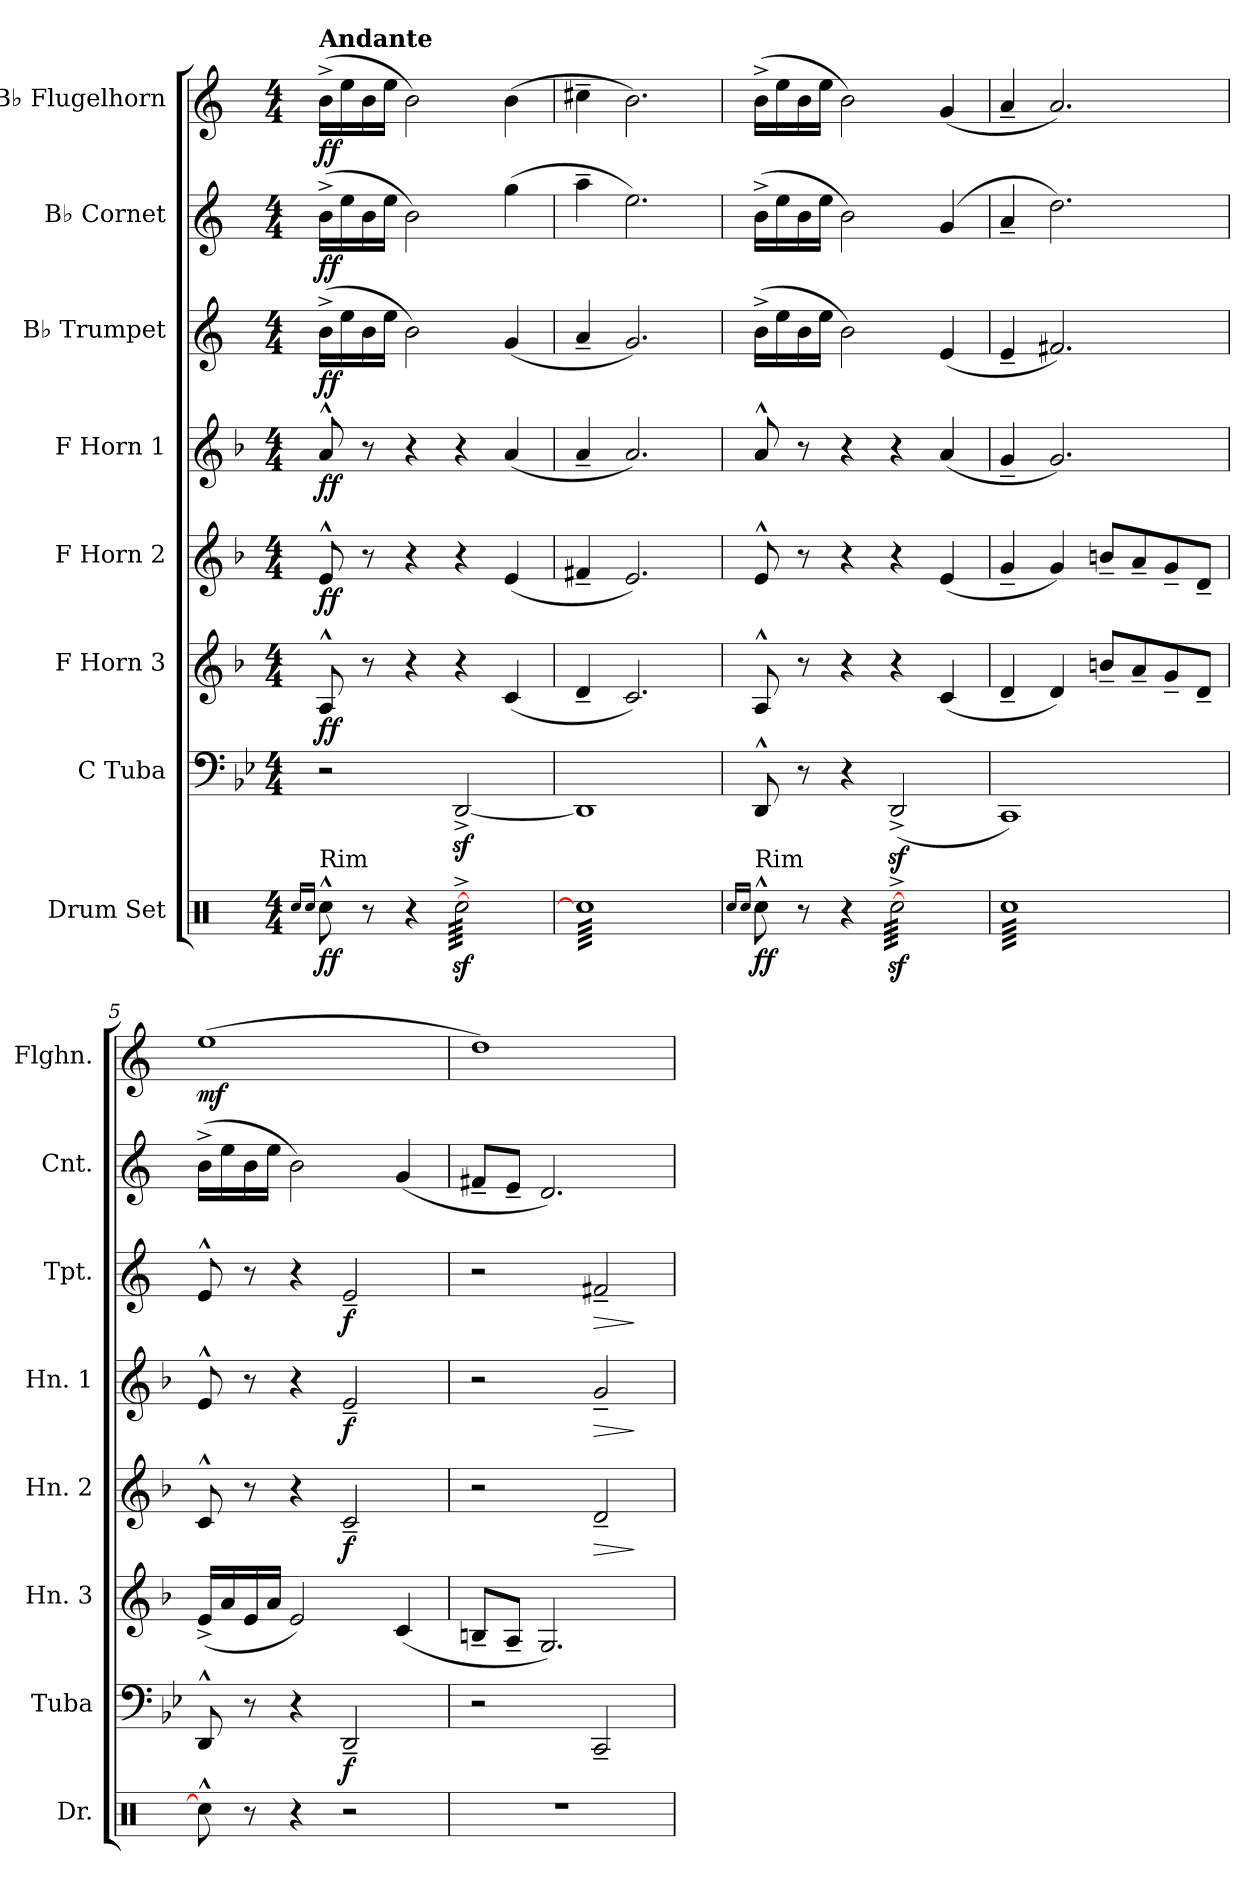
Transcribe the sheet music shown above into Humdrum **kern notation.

**kern	**dynam	**kern	**dynam	**kern	**dynam	**kern	**dynam	**kern	**dynam	**kern	**dynam	**kern	**dynam	**kern	**dynam
*part8	*part8	*part7	*part7	*part6	*part6	*part5	*part5	*part4	*part4	*part3	*part3	*part2	*part2	*part1	*part1
*staff8	*staff8	*staff7	*staff7	*staff6	*staff6	*staff5	*staff5	*staff4	*staff4	*staff3	*staff3	*staff2	*staff2	*staff1	*staff1
*I"Drum Set	*	*I"C Tuba	*	*I"F Horn 3	*	*I"F Horn 2	*	*I"F Horn 1	*	*I"B♭ Trumpet	*	*I"B♭ Cornet	*	*I"B♭ Flugelhorn	*
*I'Dr.	*	*I'Tuba	*	*I'Hn. 3	*	*I'Hn. 2	*	*I'Hn. 1	*	*I'Tpt.	*	*I'Cnt.	*	*I'Flghn.	*
*clefX	*	*clefF4	*	*clefG2	*	*clefG2	*	*clefG2	*	*clefG2	*	*clefG2	*	*clefG2	*
*	*	*	*	*ITrd4c7	*	*ITrd4c7	*	*ITrd4c7	*	*ITrd1c2	*	*ITrd1c2	*	*ITrd1c2	*
*k[]	*	*k[b-e-]	*	*k[b-e-]	*	*k[b-e-]	*	*k[b-e-]	*	*k[b-e-]	*	*k[b-e-]	*	*k[b-e-]	*
*M4/4	*	*M4/4	*	*M4/4	*	*M4/4	*	*M4/4	*	*M4/4	*	*M4/4	*	*M4/4	*
*MM80	*	*MM80	*	*MM80	*	*MM80	*	*MM80	*	*MM80	*	*MM80	*	*MM80	*
=1	=1	=1	=1	=1	=1	=1	=1	=1	=1	=1	=1	=1	=1	=1	=1
16qRcc/LL	.	.	.	.	.	.	.	.	.	.	.	.	.	.	.
16qRcc/JJ	.	.	.	.	.	.	.	.	.	.	.	.	.	.	.
!	!	!	!	!	!	!	!	!	!	!	!	!	!	!LO:TX:a:B:t=Andante	!
!LO:TX:a:t=Rim	!	!	!	!	!	!	!	!	!	!	!	!	!	!	!
!	!LO:DY:b	!	!	!	!LO:DY:b	!	!LO:DY:b	!	!LO:DY:b	!	!LO:DY:b	!	!LO:DY:b	!	!LO:DY:b
8Rcc^^\	ff	2r	.	8D^^/	ff	8A^^/	ff	8d^^/	ff	(>16a^\LL	ff	(>16a^\LL	ff	(>16a^\LL	ff
.	.	.	.	.	.	.	.	.	.	16dd\	.	16dd\	.	16dd\	.
8r	.	.	.	8r	.	8r	.	8r	.	16a\	.	16a\	.	16a\	.
.	.	.	.	.	.	.	.	.	.	16dd\JJ	.	16dd\JJ	.	16dd\JJ	.
4r	.	.	.	4r	.	4r	.	4r	.	2a\)	.	2a\)	.	2a\)	.
*tremolo	*	*	*	*	*	*	*	*	*	*	*	*	*	*	*
[64Rccz<^\LLLL	.	[2DDz<^/	.	4r	.	4r	.	4r	.	.	.	.	.	.	.
64Rccz<^\	.	.	.	.	.	.	.	.	.	.	.	.	.	.	.
64Rccz<^\	.	.	.	.	.	.	.	.	.	.	.	.	.	.	.
64Rccz<^\	.	.	.	.	.	.	.	.	.	.	.	.	.	.	.
64Rccz<^\	.	.	.	.	.	.	.	.	.	.	.	.	.	.	.
64Rccz<^\	.	.	.	.	.	.	.	.	.	.	.	.	.	.	.
64Rccz<^\	.	.	.	.	.	.	.	.	.	.	.	.	.	.	.
64Rccz<^\	.	.	.	.	.	.	.	.	.	.	.	.	.	.	.
64Rccz<^\	.	.	.	.	.	.	.	.	.	.	.	.	.	.	.
64Rccz<^\	.	.	.	.	.	.	.	.	.	.	.	.	.	.	.
64Rccz<^\	.	.	.	.	.	.	.	.	.	.	.	.	.	.	.
64Rccz<^\	.	.	.	.	.	.	.	.	.	.	.	.	.	.	.
64Rccz<^\	.	.	.	.	.	.	.	.	.	.	.	.	.	.	.
64Rccz<^\	.	.	.	.	.	.	.	.	.	.	.	.	.	.	.
64Rccz<^\	.	.	.	.	.	.	.	.	.	.	.	.	.	.	.
64Rccz<^\	.	.	.	.	.	.	.	.	.	.	.	.	.	.	.
64Rccz<^\	.	.	.	(<4F/	.	(<4A/	.	(<4d/	.	(<4f/	.	(>4ff\	.	(>4a\	.
64Rccz<^\	.	.	.	.	.	.	.	.	.	.	.	.	.	.	.
64Rccz<^\	.	.	.	.	.	.	.	.	.	.	.	.	.	.	.
64Rccz<^\	.	.	.	.	.	.	.	.	.	.	.	.	.	.	.
64Rccz<^\	.	.	.	.	.	.	.	.	.	.	.	.	.	.	.
64Rccz<^\	.	.	.	.	.	.	.	.	.	.	.	.	.	.	.
64Rccz<^\	.	.	.	.	.	.	.	.	.	.	.	.	.	.	.
64Rccz<^\	.	.	.	.	.	.	.	.	.	.	.	.	.	.	.
64Rccz<^\	.	.	.	.	.	.	.	.	.	.	.	.	.	.	.
64Rccz<^\	.	.	.	.	.	.	.	.	.	.	.	.	.	.	.
64Rccz<^\	.	.	.	.	.	.	.	.	.	.	.	.	.	.	.
64Rccz<^\	.	.	.	.	.	.	.	.	.	.	.	.	.	.	.
64Rccz<^\	.	.	.	.	.	.	.	.	.	.	.	.	.	.	.
64Rccz<^\	.	.	.	.	.	.	.	.	.	.	.	.	.	.	.
64Rccz<^\	.	.	.	.	.	.	.	.	.	.	.	.	.	.	.
64Rccz<^\JJJJ	.	.	.	.	.	.	.	.	.	.	.	.	.	.	.
=2	=2	=2	=2	=2	=2	=2	=2	=2	=2	=2	=2	=2	=2	=2	=2
64Rcc]LLLL	.	1DD]	.	4G~/	.	4Bn~/	.	4d~/	.	4g~/	.	4gg~\	.	4bn~\	.
64Rcc	.	.	.	.	.	.	.	.	.	.	.	.	.	.	.
64Rcc	.	.	.	.	.	.	.	.	.	.	.	.	.	.	.
64Rcc	.	.	.	.	.	.	.	.	.	.	.	.	.	.	.
64Rcc	.	.	.	.	.	.	.	.	.	.	.	.	.	.	.
64Rcc	.	.	.	.	.	.	.	.	.	.	.	.	.	.	.
64Rcc	.	.	.	.	.	.	.	.	.	.	.	.	.	.	.
64Rcc	.	.	.	.	.	.	.	.	.	.	.	.	.	.	.
64Rcc	.	.	.	.	.	.	.	.	.	.	.	.	.	.	.
64Rcc	.	.	.	.	.	.	.	.	.	.	.	.	.	.	.
64Rcc	.	.	.	.	.	.	.	.	.	.	.	.	.	.	.
64Rcc	.	.	.	.	.	.	.	.	.	.	.	.	.	.	.
64Rcc	.	.	.	.	.	.	.	.	.	.	.	.	.	.	.
64Rcc	.	.	.	.	.	.	.	.	.	.	.	.	.	.	.
64Rcc	.	.	.	.	.	.	.	.	.	.	.	.	.	.	.
64Rcc	.	.	.	.	.	.	.	.	.	.	.	.	.	.	.
64Rcc	.	.	.	2.F/)	.	2.A/)	.	2.d/)	.	2.f/)	.	2.dd\)	.	2.a\)	.
64Rcc	.	.	.	.	.	.	.	.	.	.	.	.	.	.	.
64Rcc	.	.	.	.	.	.	.	.	.	.	.	.	.	.	.
64Rcc	.	.	.	.	.	.	.	.	.	.	.	.	.	.	.
64Rcc	.	.	.	.	.	.	.	.	.	.	.	.	.	.	.
64Rcc	.	.	.	.	.	.	.	.	.	.	.	.	.	.	.
64Rcc	.	.	.	.	.	.	.	.	.	.	.	.	.	.	.
64Rcc	.	.	.	.	.	.	.	.	.	.	.	.	.	.	.
64Rcc	.	.	.	.	.	.	.	.	.	.	.	.	.	.	.
64Rcc	.	.	.	.	.	.	.	.	.	.	.	.	.	.	.
64Rcc	.	.	.	.	.	.	.	.	.	.	.	.	.	.	.
64Rcc	.	.	.	.	.	.	.	.	.	.	.	.	.	.	.
64Rcc	.	.	.	.	.	.	.	.	.	.	.	.	.	.	.
64Rcc	.	.	.	.	.	.	.	.	.	.	.	.	.	.	.
64Rcc	.	.	.	.	.	.	.	.	.	.	.	.	.	.	.
64Rcc	.	.	.	.	.	.	.	.	.	.	.	.	.	.	.
64Rcc	.	.	.	.	.	.	.	.	.	.	.	.	.	.	.
64Rcc	.	.	.	.	.	.	.	.	.	.	.	.	.	.	.
64Rcc	.	.	.	.	.	.	.	.	.	.	.	.	.	.	.
64Rcc	.	.	.	.	.	.	.	.	.	.	.	.	.	.	.
64Rcc	.	.	.	.	.	.	.	.	.	.	.	.	.	.	.
64Rcc	.	.	.	.	.	.	.	.	.	.	.	.	.	.	.
64Rcc	.	.	.	.	.	.	.	.	.	.	.	.	.	.	.
64Rcc	.	.	.	.	.	.	.	.	.	.	.	.	.	.	.
64Rcc	.	.	.	.	.	.	.	.	.	.	.	.	.	.	.
64Rcc	.	.	.	.	.	.	.	.	.	.	.	.	.	.	.
64Rcc	.	.	.	.	.	.	.	.	.	.	.	.	.	.	.
64Rcc	.	.	.	.	.	.	.	.	.	.	.	.	.	.	.
64Rcc	.	.	.	.	.	.	.	.	.	.	.	.	.	.	.
64Rcc	.	.	.	.	.	.	.	.	.	.	.	.	.	.	.
64Rcc	.	.	.	.	.	.	.	.	.	.	.	.	.	.	.
64Rcc	.	.	.	.	.	.	.	.	.	.	.	.	.	.	.
64Rcc	.	.	.	.	.	.	.	.	.	.	.	.	.	.	.
64Rcc	.	.	.	.	.	.	.	.	.	.	.	.	.	.	.
64Rcc	.	.	.	.	.	.	.	.	.	.	.	.	.	.	.
64Rcc	.	.	.	.	.	.	.	.	.	.	.	.	.	.	.
64Rcc	.	.	.	.	.	.	.	.	.	.	.	.	.	.	.
64Rcc	.	.	.	.	.	.	.	.	.	.	.	.	.	.	.
64Rcc	.	.	.	.	.	.	.	.	.	.	.	.	.	.	.
64Rcc	.	.	.	.	.	.	.	.	.	.	.	.	.	.	.
64Rcc	.	.	.	.	.	.	.	.	.	.	.	.	.	.	.
64Rcc	.	.	.	.	.	.	.	.	.	.	.	.	.	.	.
64Rcc	.	.	.	.	.	.	.	.	.	.	.	.	.	.	.
64Rcc	.	.	.	.	.	.	.	.	.	.	.	.	.	.	.
64Rcc	.	.	.	.	.	.	.	.	.	.	.	.	.	.	.
64Rcc	.	.	.	.	.	.	.	.	.	.	.	.	.	.	.
64Rcc	.	.	.	.	.	.	.	.	.	.	.	.	.	.	.
64RccJJJJ	.	.	.	.	.	.	.	.	.	.	.	.	.	.	.
*Xtremolo	*	*	*	*	*	*	*	*	*	*	*	*	*	*	*
=3	=3	=3	=3	=3	=3	=3	=3	=3	=3	=3	=3	=3	=3	=3	=3
16qRcc/LL	.	.	.	.	.	.	.	.	.	.	.	.	.	.	.
16qRcc/JJ	.	.	.	.	.	.	.	.	.	.	.	.	.	.	.
!LO:TX:a:t=Rim	!	!	!	!	!	!	!	!	!	!	!	!	!	!	!
!	!LO:DY:b	!	!	!	!	!	!	!	!	!	!	!	!	!	!
8Rcc^^\	ff	8DD^^/	.	8D^^/	.	8A^^/	.	8d^^/	.	(>16a^\LL	.	(>16a^\LL	.	(>16a^\LL	.
.	.	.	.	.	.	.	.	.	.	16dd\	.	16dd\	.	16dd\	.
8r	.	8r	.	8r	.	8r	.	8r	.	16a\	.	16a\	.	16a\	.
.	.	.	.	.	.	.	.	.	.	16dd\JJ	.	16dd\JJ	.	16dd\JJ	.
4r	.	4r	.	4r	.	4r	.	4r	.	2a\)	.	2a\)	.	2a\)	.
*tremolo	*	*	*	*	*	*	*	*	*	*	*	*	*	*	*
[64Rccz<^\LLLL	.	(<2DDz<^/	.	4r	.	4r	.	4r	.	.	.	.	.	.	.
64Rccz<^\	.	.	.	.	.	.	.	.	.	.	.	.	.	.	.
64Rccz<^\	.	.	.	.	.	.	.	.	.	.	.	.	.	.	.
64Rccz<^\	.	.	.	.	.	.	.	.	.	.	.	.	.	.	.
64Rccz<^\	.	.	.	.	.	.	.	.	.	.	.	.	.	.	.
64Rccz<^\	.	.	.	.	.	.	.	.	.	.	.	.	.	.	.
64Rccz<^\	.	.	.	.	.	.	.	.	.	.	.	.	.	.	.
64Rccz<^\	.	.	.	.	.	.	.	.	.	.	.	.	.	.	.
64Rccz<^\	.	.	.	.	.	.	.	.	.	.	.	.	.	.	.
64Rccz<^\	.	.	.	.	.	.	.	.	.	.	.	.	.	.	.
64Rccz<^\	.	.	.	.	.	.	.	.	.	.	.	.	.	.	.
64Rccz<^\	.	.	.	.	.	.	.	.	.	.	.	.	.	.	.
64Rccz<^\	.	.	.	.	.	.	.	.	.	.	.	.	.	.	.
64Rccz<^\	.	.	.	.	.	.	.	.	.	.	.	.	.	.	.
64Rccz<^\	.	.	.	.	.	.	.	.	.	.	.	.	.	.	.
64Rccz<^\	.	.	.	.	.	.	.	.	.	.	.	.	.	.	.
64Rccz<^\	.	.	.	(<4F/	.	(<4A/	.	(<4d/	.	(<4d/	.	(<4f/	.	(<4f/	.
64Rccz<^\	.	.	.	.	.	.	.	.	.	.	.	.	.	.	.
64Rccz<^\	.	.	.	.	.	.	.	.	.	.	.	.	.	.	.
64Rccz<^\	.	.	.	.	.	.	.	.	.	.	.	.	.	.	.
64Rccz<^\	.	.	.	.	.	.	.	.	.	.	.	.	.	.	.
64Rccz<^\	.	.	.	.	.	.	.	.	.	.	.	.	.	.	.
64Rccz<^\	.	.	.	.	.	.	.	.	.	.	.	.	.	.	.
64Rccz<^\	.	.	.	.	.	.	.	.	.	.	.	.	.	.	.
64Rccz<^\	.	.	.	.	.	.	.	.	.	.	.	.	.	.	.
64Rccz<^\	.	.	.	.	.	.	.	.	.	.	.	.	.	.	.
64Rccz<^\	.	.	.	.	.	.	.	.	.	.	.	.	.	.	.
64Rccz<^\	.	.	.	.	.	.	.	.	.	.	.	.	.	.	.
64Rccz<^\	.	.	.	.	.	.	.	.	.	.	.	.	.	.	.
64Rccz<^\	.	.	.	.	.	.	.	.	.	.	.	.	.	.	.
64Rccz<^\	.	.	.	.	.	.	.	.	.	.	.	.	.	.	.
64Rccz<^\JJJJ	.	.	.	.	.	.	.	.	.	.	.	.	.	.	.
=4	=4	=4	=4	=4	=4	=4	=4	=4	=4	=4	=4	=4	=4	=4	=4
64RccLLLL	.	1CC)	.	4G~/	.	4c~/	.	4c~/	.	4d~/	.	4g~/	.	4g~/	.
64Rcc	.	.	.	.	.	.	.	.	.	.	.	.	.	.	.
64Rcc	.	.	.	.	.	.	.	.	.	.	.	.	.	.	.
64Rcc	.	.	.	.	.	.	.	.	.	.	.	.	.	.	.
64Rcc	.	.	.	.	.	.	.	.	.	.	.	.	.	.	.
64Rcc	.	.	.	.	.	.	.	.	.	.	.	.	.	.	.
64Rcc	.	.	.	.	.	.	.	.	.	.	.	.	.	.	.
64Rcc	.	.	.	.	.	.	.	.	.	.	.	.	.	.	.
64Rcc	.	.	.	.	.	.	.	.	.	.	.	.	.	.	.
64Rcc	.	.	.	.	.	.	.	.	.	.	.	.	.	.	.
64Rcc	.	.	.	.	.	.	.	.	.	.	.	.	.	.	.
64Rcc	.	.	.	.	.	.	.	.	.	.	.	.	.	.	.
64Rcc	.	.	.	.	.	.	.	.	.	.	.	.	.	.	.
64Rcc	.	.	.	.	.	.	.	.	.	.	.	.	.	.	.
64Rcc	.	.	.	.	.	.	.	.	.	.	.	.	.	.	.
64Rcc	.	.	.	.	.	.	.	.	.	.	.	.	.	.	.
64Rcc	.	.	.	4G/)	.	4c/)	.	2.c/)	.	2.en/)	.	2.cc\)	.	2.g/)	.
64Rcc	.	.	.	.	.	.	.	.	.	.	.	.	.	.	.
64Rcc	.	.	.	.	.	.	.	.	.	.	.	.	.	.	.
64Rcc	.	.	.	.	.	.	.	.	.	.	.	.	.	.	.
64Rcc	.	.	.	.	.	.	.	.	.	.	.	.	.	.	.
64Rcc	.	.	.	.	.	.	.	.	.	.	.	.	.	.	.
64Rcc	.	.	.	.	.	.	.	.	.	.	.	.	.	.	.
64Rcc	.	.	.	.	.	.	.	.	.	.	.	.	.	.	.
64Rcc	.	.	.	.	.	.	.	.	.	.	.	.	.	.	.
64Rcc	.	.	.	.	.	.	.	.	.	.	.	.	.	.	.
64Rcc	.	.	.	.	.	.	.	.	.	.	.	.	.	.	.
64Rcc	.	.	.	.	.	.	.	.	.	.	.	.	.	.	.
64Rcc	.	.	.	.	.	.	.	.	.	.	.	.	.	.	.
64Rcc	.	.	.	.	.	.	.	.	.	.	.	.	.	.	.
64Rcc	.	.	.	.	.	.	.	.	.	.	.	.	.	.	.
64Rcc	.	.	.	.	.	.	.	.	.	.	.	.	.	.	.
64Rcc	.	.	.	8en~/L	.	8en~/L	.	.	.	.	.	.	.	.	.
64Rcc	.	.	.	.	.	.	.	.	.	.	.	.	.	.	.
64Rcc	.	.	.	.	.	.	.	.	.	.	.	.	.	.	.
64Rcc	.	.	.	.	.	.	.	.	.	.	.	.	.	.	.
64Rcc	.	.	.	.	.	.	.	.	.	.	.	.	.	.	.
64Rcc	.	.	.	.	.	.	.	.	.	.	.	.	.	.	.
64Rcc	.	.	.	.	.	.	.	.	.	.	.	.	.	.	.
64Rcc	.	.	.	.	.	.	.	.	.	.	.	.	.	.	.
64Rcc	.	.	.	8d~/	.	8d~/	.	.	.	.	.	.	.	.	.
64Rcc	.	.	.	.	.	.	.	.	.	.	.	.	.	.	.
64Rcc	.	.	.	.	.	.	.	.	.	.	.	.	.	.	.
64Rcc	.	.	.	.	.	.	.	.	.	.	.	.	.	.	.
64Rcc	.	.	.	.	.	.	.	.	.	.	.	.	.	.	.
64Rcc	.	.	.	.	.	.	.	.	.	.	.	.	.	.	.
64Rcc	.	.	.	.	.	.	.	.	.	.	.	.	.	.	.
64Rcc	.	.	.	.	.	.	.	.	.	.	.	.	.	.	.
64Rcc	.	.	.	8c~/	.	8c~/	.	.	.	.	.	.	.	.	.
64Rcc	.	.	.	.	.	.	.	.	.	.	.	.	.	.	.
64Rcc	.	.	.	.	.	.	.	.	.	.	.	.	.	.	.
64Rcc	.	.	.	.	.	.	.	.	.	.	.	.	.	.	.
64Rcc	.	.	.	.	.	.	.	.	.	.	.	.	.	.	.
64Rcc	.	.	.	.	.	.	.	.	.	.	.	.	.	.	.
64Rcc	.	.	.	.	.	.	.	.	.	.	.	.	.	.	.
64Rcc	.	.	.	.	.	.	.	.	.	.	.	.	.	.	.
64Rcc	.	.	.	8G~/J	.	8G~/J	.	.	.	.	.	.	.	.	.
64Rcc	.	.	.	.	.	.	.	.	.	.	.	.	.	.	.
64Rcc	.	.	.	.	.	.	.	.	.	.	.	.	.	.	.
64Rcc	.	.	.	.	.	.	.	.	.	.	.	.	.	.	.
64Rcc	.	.	.	.	.	.	.	.	.	.	.	.	.	.	.
64Rcc	.	.	.	.	.	.	.	.	.	.	.	.	.	.	.
64Rcc	.	.	.	.	.	.	.	.	.	.	.	.	.	.	.
64RccJJJJ	.	.	.	.	.	.	.	.	.	.	.	.	.	.	.
*Xtremolo	*	*	*	*	*	*	*	*	*	*	*	*	*	*	*
=5	=5	=5	=5	=5	=5	=5	=5	=5	=5	=5	=5	=5	=5	=5	=5
!	!	!	!	!	!	!	!	!	!	!	!	!	!	!	!LO:DY:b
8Rcc^^\]	.	8DD^^/	.	(<16A^/LL	.	8F^^/	.	8A^^/	.	8d^^/	.	(>16a^\LL	.	(>1dd	mf
.	.	.	.	16d/	.	.	.	.	.	.	.	16dd\	.	.	.
8r	.	8r	.	16A/	.	8r	.	8r	.	8r	.	16a\	.	.	.
.	.	.	.	16d/JJ	.	.	.	.	.	.	.	16dd\JJ	.	.	.
4r	.	4r	.	2A/)	.	4r	.	4r	.	4r	.	2a\)	.	.	.
!	!	!	!LO:DY:b	!	!	!	!LO:DY:b	!	!LO:DY:b	!	!LO:DY:b	!	!	!	!
2r	.	2DD~/	f	.	.	2F~/	f	2A~/	f	2d~/	f	.	.	.	.
.	.	.	.	(<4F/	.	.	.	.	.	.	.	(<4f/	.	.	.
=6	=6	=6	=6	=6	=6	=6	=6	=6	=6	=6	=6	=6	=6	=6	=6
1r	.	2r	.	8En~/L	.	2r	.	2r	.	2r	.	8en~/L	.	1cc)	.
.	.	.	.	8D~/J	.	.	.	.	.	.	.	8d~/J	.	.	.
.	.	.	.	2.C/)	.	.	.	.	.	.	.	2.c/)	.	.	.
!	!	!	!	!	!	!	!LO:HP:b	!	!LO:HP:b	!	!LO:HP:b	!	!	!	!
.	.	2CC~/	.	.	.	2G~/	>	2c~/	>	2en~/	>	.	.	.	.
.	.	.	.	.	.	.	]	.	]	.	]	.	.	.	.
=	=	=	=	=	=	=	=	=	=	=	=	=	=	=	=
*-	*-	*-	*-	*-	*-	*-	*-	*-	*-	*-	*-	*-	*-	*-	*-
